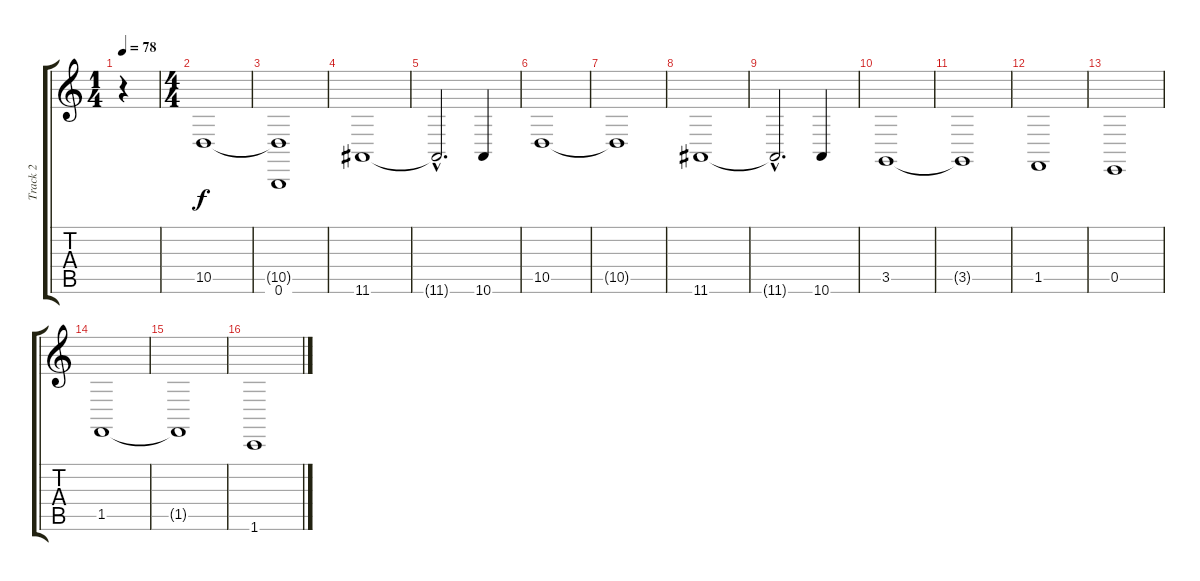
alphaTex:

\track ("Track 2" "Track 2") {instrument synthstrings1}
\staff {score tabs}
\tuning (B3 Gb3 D3 A2 E2 B1) {hide}
\ts (1 4)
\tempo 78
\clef g2
\ks c
r.4{dy f instrument synthstrings1} |
\ts (4 4)
10.5.1 |
(10.5{t} 0.6).1 |
11.6.1 |
11.6{hac t}.2{d} 10.6.4 |
10.5.1 |
10.5{t}.1 |
11.6.1 |
11.6{hac t}.2{d} 10.6.4 |
3.5.1 |
3.5{t}.1 |
1.5.1 |
0.5.1 |
1.5.1 |
1.5{t}.1 |
1.6.1
